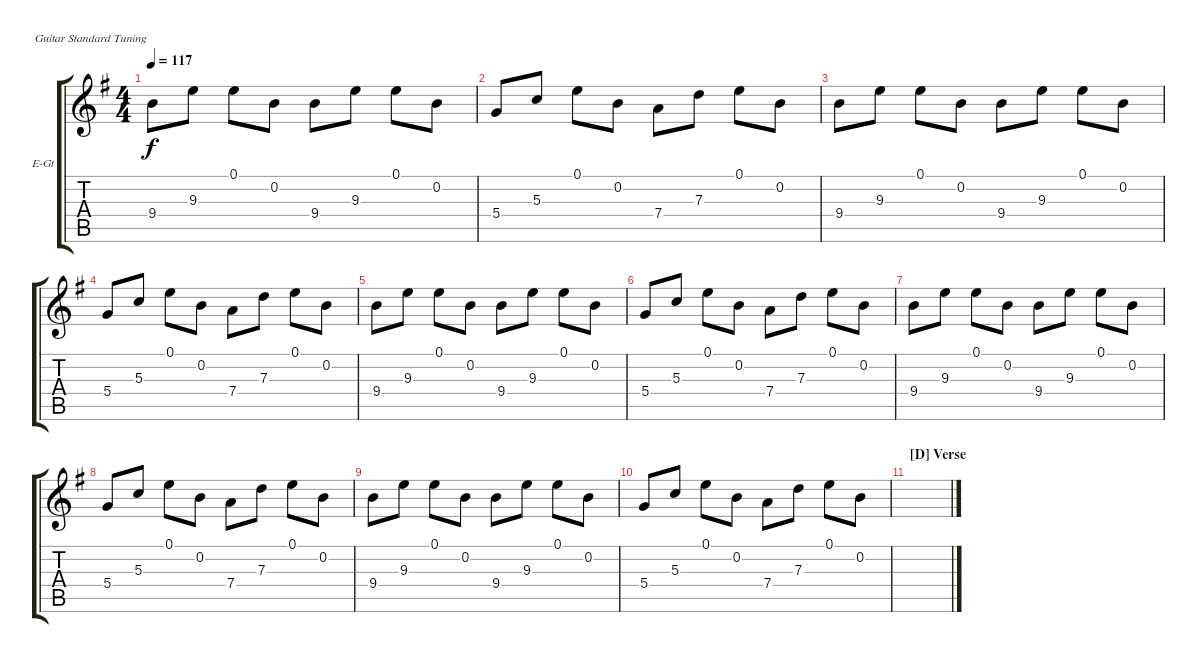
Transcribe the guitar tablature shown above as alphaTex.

\defaultSystemsLayout 4
\bracketExtendMode groupsimilarinstruments
\firstSystemTrackNameOrientation horizontal
\otherSystemsTrackNameOrientation horizontal
\track ("Guitar 1" "E-Gt") {instrument distortionguitar}
\staff {score tabs}
\tuning (E4 B3 G3 D3 A2 E2)
\ts (4 4)
\tempo 117
\clef g2
\scale
1.03909
\ks g
9.4.8{dy f} 9.3.8 0.1.8 0.2.8 9.4.8 9.3.8 0.1.8 0.2.8 |
\scale
0.960908 5.4.8 5.3.8 0.1.8 0.2.8 7.4.8 7.3.8 0.1.8 0.2.8 |
\scale
1.03909 9.4.8 9.3.8 0.1.8 0.2.8 9.4.8 9.3.8 0.1.8 0.2.8 |
\scale
0.960908 5.4.8 5.3.8 0.1.8 0.2.8 7.4.8 7.3.8 0.1.8 0.2.8 |
\scale
1.03909 9.4.8 9.3.8 0.1.8 0.2.8 9.4.8 9.3.8 0.1.8 0.2.8 |
\scale
0.960908 5.4.8 5.3.8 0.1.8 0.2.8 7.4.8 7.3.8 0.1.8 0.2.8 |
\scale
1.03909 9.4.8 9.3.8 0.1.8 0.2.8 9.4.8 9.3.8 0.1.8 0.2.8 |
\scale
0.960908 5.4.8 5.3.8 0.1.8 0.2.8 7.4.8 7.3.8 0.1.8 0.2.8 |
\scale
1.03909 9.4.8 9.3.8 0.1.8 0.2.8 9.4.8 9.3.8 0.1.8 0.2.8 |
\scale
0.960908 5.4.8 5.3.8 0.1.8 0.2.8 7.4.8 7.3.8 0.1.8 0.2.8 |
\section ("D" "Verse")
\scale
1.03909 |
\scale
0.960908 |
\scale
1.03909 |
\scale
0.960908 |
\scale
1.03909 |
\scale
0.960908
